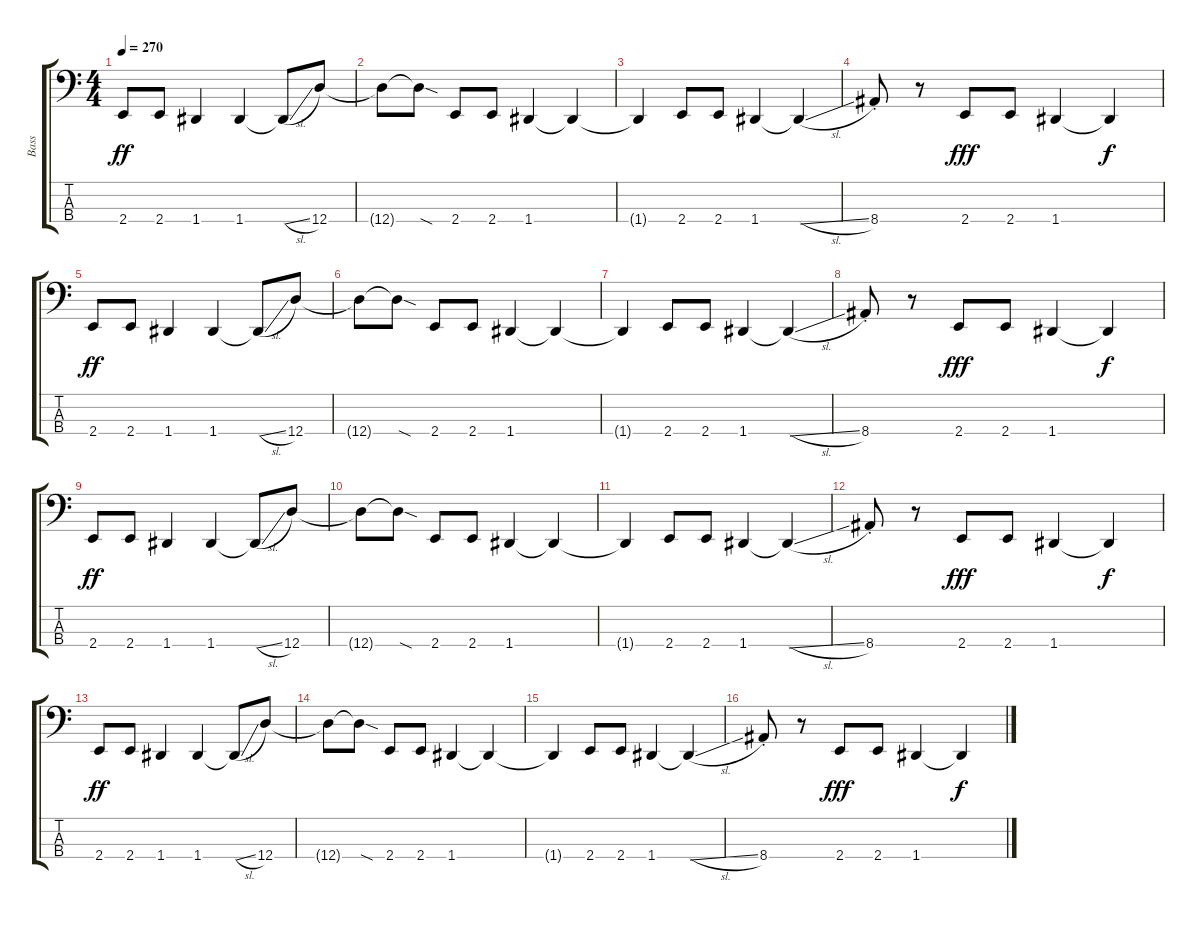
\track ("Bass" "Bass") {instrument electricbassfinger}
\staff {score tabs}
\tuning (F2 C2 G1 D1) {hide}
\ts (4 4)
\tempo 270
\clef f4
\ks c
2.4.8{dy ff} 2.4.8 1.4.4 1.4.4 1.4{sl t}.8 12.4.8 |
12.4{t}.8 12.4{sod t}.8 2.4.8 2.4.8 1.4.4 1.4{t}.4 |
1.4{t}.4 2.4.8 2.4.8 1.4.4 1.4{sl t}.4 |
8.4{st}.8 r.8 2.4.8{dy fff} 2.4.8 1.4.4 1.4{t}.4{dy f} |
2.4.8{dy ff} 2.4.8 1.4.4 1.4.4 1.4{sl t}.8 12.4.8 |
12.4{t}.8 12.4{sod t}.8 2.4.8 2.4.8 1.4.4 1.4{t}.4 |
1.4{t}.4 2.4.8 2.4.8 1.4.4 1.4{sl t}.4 |
8.4{st}.8 r.8 2.4.8{dy fff} 2.4.8 1.4.4 1.4{t}.4{dy f} |
2.4.8{dy ff} 2.4.8 1.4.4 1.4.4 1.4{sl t}.8 12.4.8 |
12.4{t}.8 12.4{sod t}.8 2.4.8 2.4.8 1.4.4 1.4{t}.4 |
1.4{t}.4 2.4.8 2.4.8 1.4.4 1.4{sl t}.4 |
8.4{st}.8 r.8 2.4.8{dy fff} 2.4.8 1.4.4 1.4{t}.4{dy f} |
2.4.8{dy ff} 2.4.8 1.4.4 1.4.4 1.4{sl t}.8 12.4.8 |
12.4{t}.8 12.4{sod t}.8 2.4.8 2.4.8 1.4.4 1.4{t}.4 |
1.4{t}.4 2.4.8 2.4.8 1.4.4 1.4{sl t}.4 |
8.4{st}.8 r.8 2.4.8{dy fff} 2.4.8 1.4.4 1.4{t}.4{dy f}
